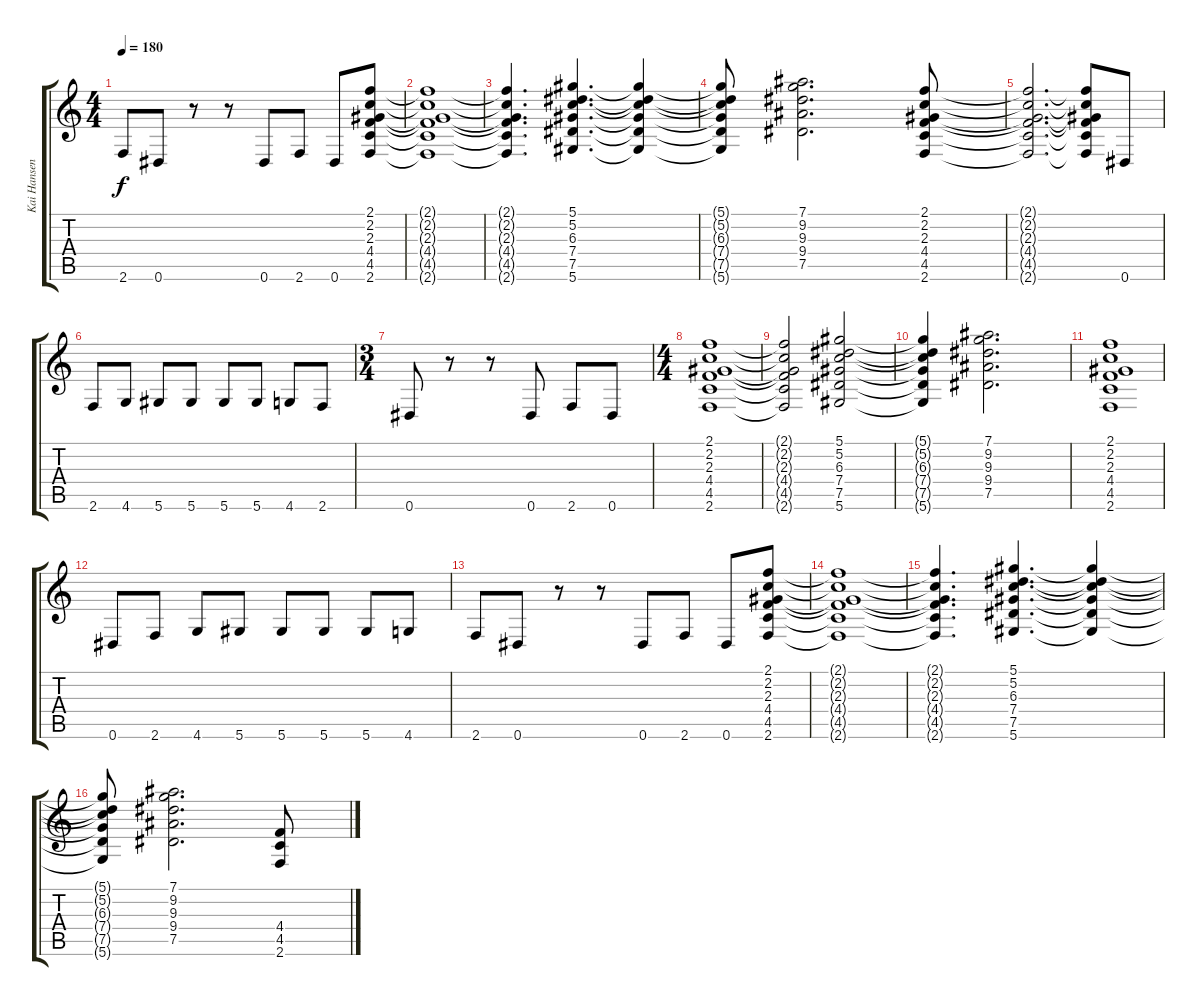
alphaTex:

\track ("Kai Hansen" "Kai Hansen") {instrument electricguitarclean}
\staff {score tabs}
\tuning (Eb4 Bb3 Gb3 Db3 Ab2 Eb2) {hide}
\ts (4 4)
\tempo 180
\clef g2
\ks c
2.6.8{dy f} 0.6.8 r.8 r.8 0.6.8 2.6.8 0.6.8 (2.1 2.2 2.3 4.4 4.5 2.6).8 |
(2.1{t} 2.2{t} 2.3{t} 4.4{t} 4.5{t} 2.6{t}).1 |
(2.1{t} 2.2{t} 2.3{t} 4.4{t} 4.5{t} 2.6{t}).4{d} (5.1 5.2 6.3 7.4 7.5 5.6).4{d} (5.1{t} 5.2{t} 6.3{t} 7.4{t} 7.5{t} 5.6{t}).4 |
(5.1{t} 5.2{t} 6.3{t} 7.4{t} 7.5{t} 5.6{t}).8 (7.1 9.2 9.3 9.4 7.5).2{d} (2.1 2.2 2.3 4.4 4.5 2.6).8 |
(2.1{t} 2.2{t} 2.3{t} 4.4{t} 4.5{t} 2.6{t}).2{d} (2.1{t} 2.2{t} 2.3{t} 4.4{t} 4.5{t} 2.6{t}).8 0.6.8 |
2.6.8 4.6.8 5.6.8 5.6.8 5.6.8 5.6.8 4.6.8 2.6.8 |
\ts (3 4)
0.6.8 r.8 r.8 0.6.8 2.6.8 0.6.8 |
\ts (4 4)
(2.1 2.2 2.3 4.4 4.5 2.6).1{instrument electricguitarclean} |
(2.1{t} 2.2{t} 2.3{t} 4.4{t} 4.5{t} 2.6{t}).2 (5.1 5.2 6.3 7.4 7.5 5.6).2 |
(5.1{t} 5.2{t} 6.3{t} 7.4{t} 7.5{t} 5.6{t}).4 (7.1 9.2 9.3 9.4 7.5).2{d} |
(2.1 2.2 2.3 4.4 4.5 2.6).1 |
0.6.8 2.6.8 4.6.8 5.6.8 5.6.8 5.6.8 5.6.8 4.6.8 |
2.6.8 0.6.8 r.8 r.8 0.6.8 2.6.8 0.6.8 (2.1 2.2 2.3 4.4 4.5 2.6).8 |
(2.1{t} 2.2{t} 2.3{t} 4.4{t} 4.5{t} 2.6{t}).1 |
(2.1{t} 2.2{t} 2.3{t} 4.4{t} 4.5{t} 2.6{t}).4{d} (5.1 5.2 6.3 7.4 7.5 5.6).4{d} (5.1{t} 5.2{t} 6.3{t} 7.4{t} 7.5{t} 5.6{t}).4 |
(5.1{t} 5.2{t} 6.3{t} 7.4{t} 7.5{t} 5.6{t}).8 (7.1 9.2 9.3 9.4 7.5).2{d} (4.4 4.5 2.6).8{instrument distortionguitar}
